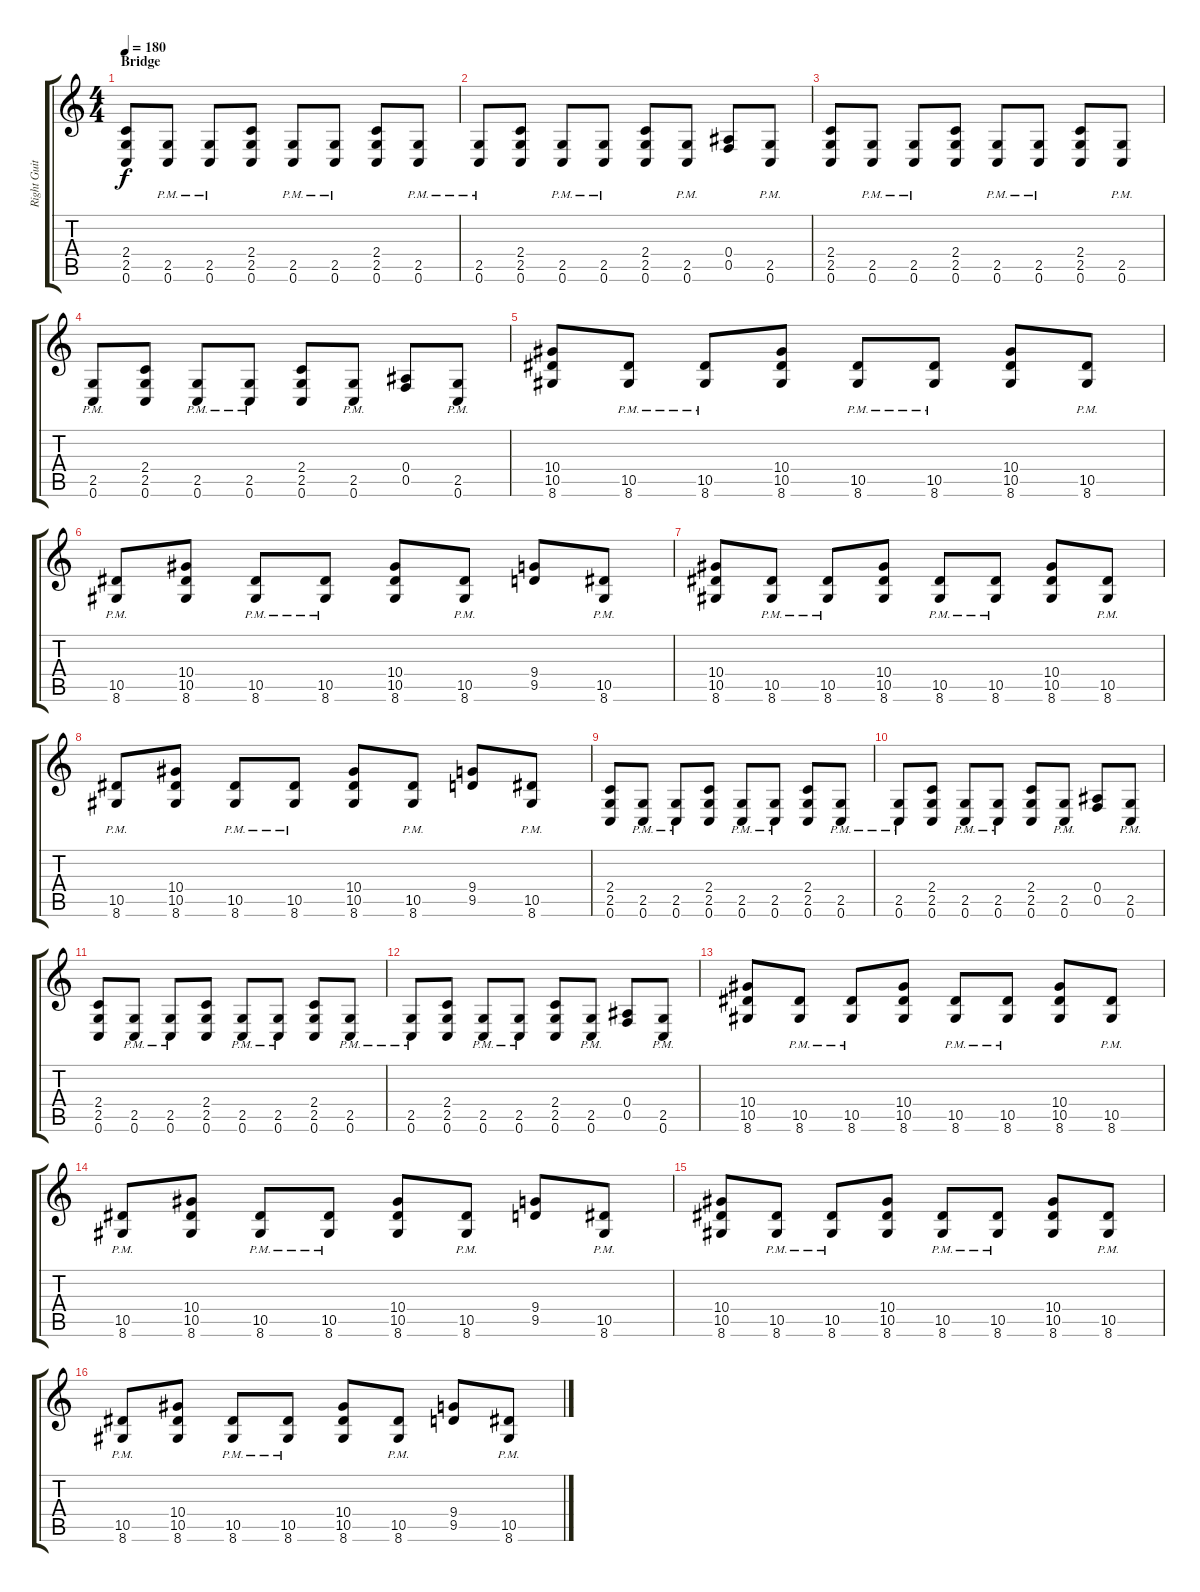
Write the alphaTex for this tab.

\track ("Right Guitar" "Right Guit") {instrument distortionguitar}
\staff {score tabs}
\tuning (C4 G3 Eb3 Bb2 F2 C2) {hide}
\ts (4 4)
\section ("" "Bridge")
\tempo 180
\clef g2
\ks c
(2.4 2.5 0.6).8{dy f} (2.5{pm} 0.6{pm}).8 (2.5{pm} 0.6{pm}).8 (2.4 2.5 0.6).8 (2.5{pm} 0.6{pm}).8 (2.5{pm} 0.6{pm}).8 (2.4 2.5 0.6).8 (2.5{pm} 0.6{pm}).8 |
(2.5{pm} 0.6{pm}).8 (2.4 2.5 0.6).8 (2.5{pm} 0.6{pm}).8 (2.5{pm} 0.6{pm}).8 (2.4 2.5 0.6).8 (2.5{pm} 0.6{pm}).8 (0.4 0.5).8 (2.5{pm} 0.6{pm}).8 |
(2.4 2.5 0.6).8 (2.5{pm} 0.6{pm}).8 (2.5{pm} 0.6{pm}).8 (2.4 2.5 0.6).8 (2.5{pm} 0.6{pm}).8 (2.5{pm} 0.6{pm}).8 (2.4 2.5 0.6).8 (2.5{pm} 0.6{pm}).8 |
(2.5{pm} 0.6{pm}).8 (2.4 2.5 0.6).8 (2.5{pm} 0.6{pm}).8 (2.5{pm} 0.6{pm}).8 (2.4 2.5 0.6).8 (2.5{pm} 0.6{pm}).8 (0.4 0.5).8 (2.5{pm} 0.6{pm}).8 |
(10.4 10.5 8.6).8 (10.5{pm} 8.6{pm}).8 (10.5{pm} 8.6{pm}).8 (10.4 10.5 8.6).8 (10.5{pm} 8.6{pm}).8 (10.5{pm} 8.6{pm}).8 (10.4 10.5 8.6).8 (10.5{pm} 8.6{pm}).8 |
(10.5{pm} 8.6{pm}).8 (10.4 10.5 8.6).8 (10.5{pm} 8.6{pm}).8 (10.5{pm} 8.6{pm}).8 (10.4 10.5 8.6).8 (10.5{pm} 8.6{pm}).8 (9.4 9.5).8 (10.5{pm} 8.6{pm}).8 |
(10.4 10.5 8.6).8 (10.5{pm} 8.6{pm}).8 (10.5{pm} 8.6{pm}).8 (10.4 10.5 8.6).8 (10.5{pm} 8.6{pm}).8 (10.5{pm} 8.6{pm}).8 (10.4 10.5 8.6).8 (10.5{pm} 8.6{pm}).8 |
(10.5{pm} 8.6{pm}).8 (10.4 10.5 8.6).8 (10.5{pm} 8.6{pm}).8 (10.5{pm} 8.6{pm}).8 (10.4 10.5 8.6).8 (10.5{pm} 8.6{pm}).8 (9.4 9.5).8 (10.5{pm} 8.6{pm}).8 |
(2.4 2.5 0.6).8 (2.5{pm} 0.6{pm}).8 (2.5{pm} 0.6{pm}).8 (2.4 2.5 0.6).8 (2.5{pm} 0.6{pm}).8 (2.5{pm} 0.6{pm}).8 (2.4 2.5 0.6).8 (2.5{pm} 0.6{pm}).8 |
(2.5{pm} 0.6{pm}).8 (2.4 2.5 0.6).8 (2.5{pm} 0.6{pm}).8 (2.5{pm} 0.6{pm}).8 (2.4 2.5 0.6).8 (2.5{pm} 0.6{pm}).8 (0.4 0.5).8 (2.5{pm} 0.6{pm}).8 |
(2.4 2.5 0.6).8 (2.5{pm} 0.6{pm}).8 (2.5{pm} 0.6{pm}).8 (2.4 2.5 0.6).8 (2.5{pm} 0.6{pm}).8 (2.5{pm} 0.6{pm}).8 (2.4 2.5 0.6).8 (2.5{pm} 0.6{pm}).8 |
(2.5{pm} 0.6{pm}).8 (2.4 2.5 0.6).8 (2.5{pm} 0.6{pm}).8 (2.5{pm} 0.6{pm}).8 (2.4 2.5 0.6).8 (2.5{pm} 0.6{pm}).8 (0.4 0.5).8 (2.5{pm} 0.6{pm}).8 |
(10.4 10.5 8.6).8 (10.5{pm} 8.6{pm}).8 (10.5{pm} 8.6{pm}).8 (10.4 10.5 8.6).8 (10.5{pm} 8.6{pm}).8 (10.5{pm} 8.6{pm}).8 (10.4 10.5 8.6).8 (10.5{pm} 8.6{pm}).8 |
(10.5{pm} 8.6{pm}).8 (10.4 10.5 8.6).8 (10.5{pm} 8.6{pm}).8 (10.5{pm} 8.6{pm}).8 (10.4 10.5 8.6).8 (10.5{pm} 8.6{pm}).8 (9.4 9.5).8 (10.5{pm} 8.6{pm}).8 |
(10.4 10.5 8.6).8 (10.5{pm} 8.6{pm}).8 (10.5{pm} 8.6{pm}).8 (10.4 10.5 8.6).8 (10.5{pm} 8.6{pm}).8 (10.5{pm} 8.6{pm}).8 (10.4 10.5 8.6).8 (10.5{pm} 8.6{pm}).8 |
(10.5{pm} 8.6{pm}).8 (10.4 10.5 8.6).8 (10.5{pm} 8.6{pm}).8 (10.5{pm} 8.6{pm}).8 (10.4 10.5 8.6).8 (10.5{pm} 8.6{pm}).8 (9.4 9.5).8 (10.5{pm} 8.6{pm}).8
